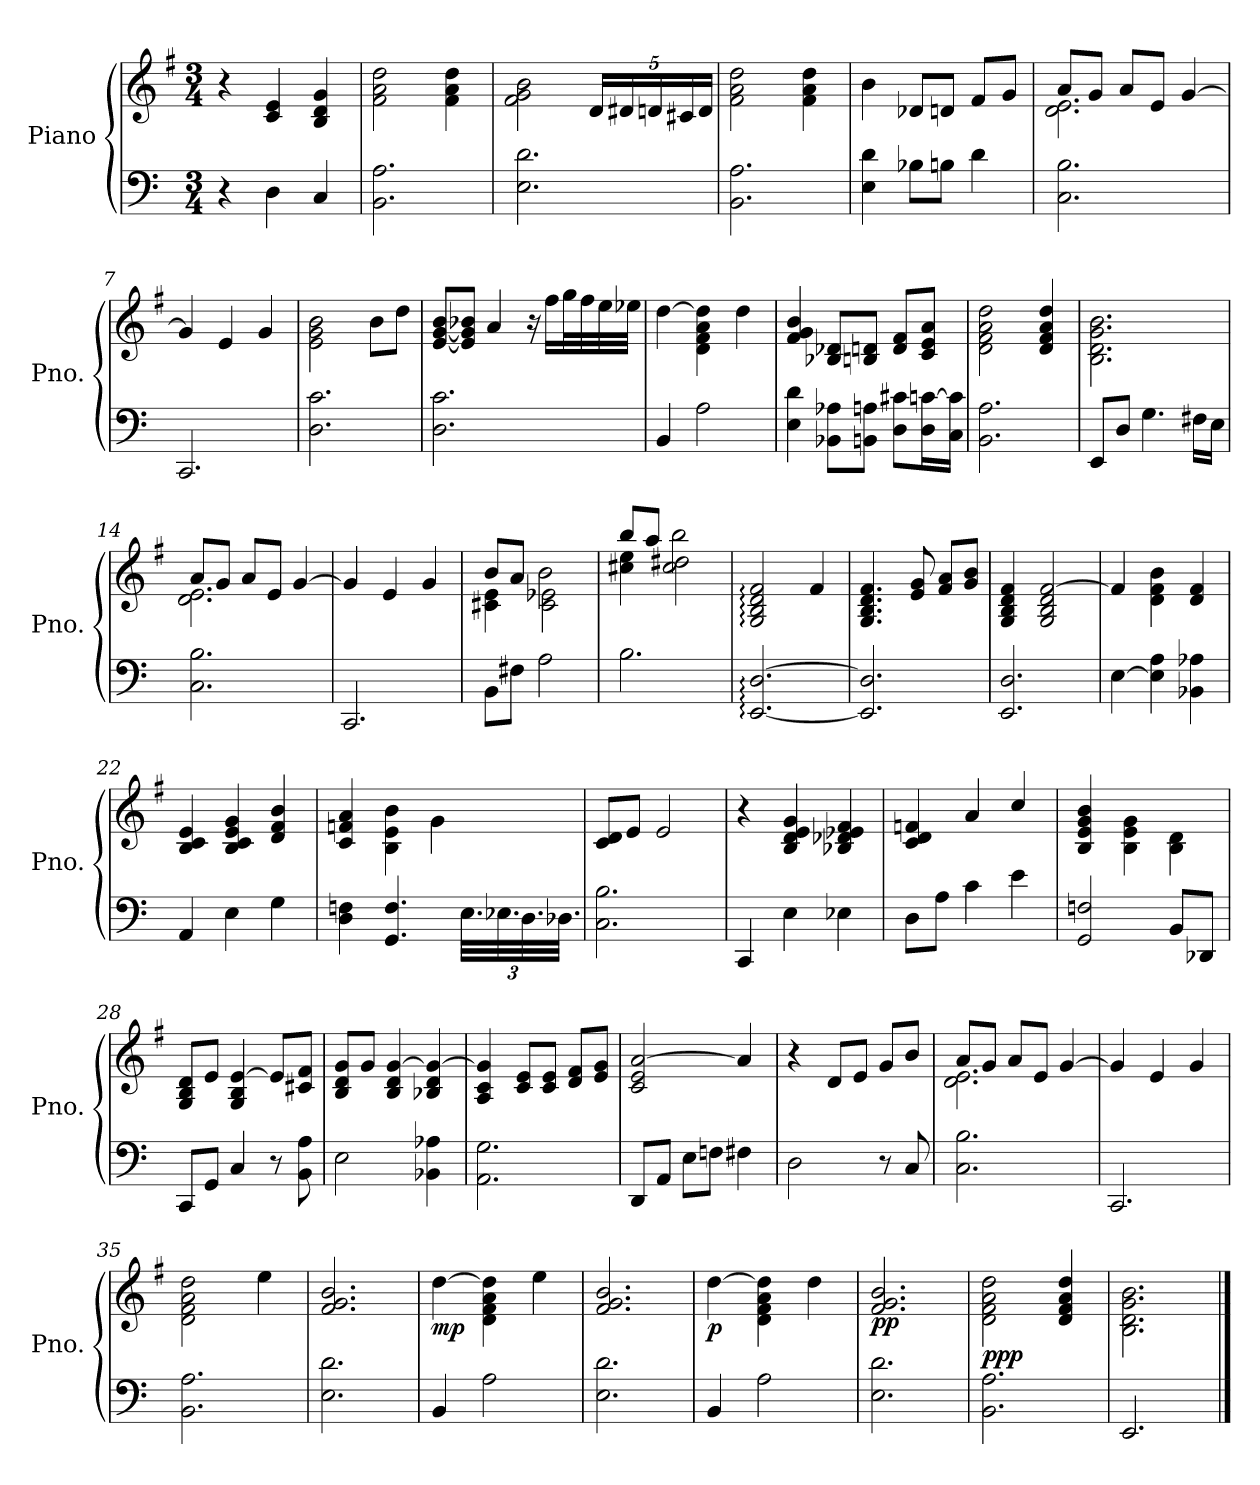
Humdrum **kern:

**kern	**kern	**dynam
*part1	*part1	*part1
*staff2	*staff1	*staff1/2
*I"Piano	*	*
*I'Pno.	*	*
*clefF4	*clefG2	*
*	*k[f#]	*
*M3/4	*M3/4	*
*MM120	*MM120	*
=1	=1	=1
4r	4r	.
4D\	4c/ 4e/	.
4C/	4B/ 4d/ 4g/	.
=2	=2	=2
2.BB\ 2.A\	2f#\ 2a\ 2dd\	.
.	4f#\ 4a\ 4dd\	.
=3	=3	=3
2.E\ 2.d\	2f#\ 2g\ 2b\	.
*	*Xbrackettup	*
.	20d/LL	.
.	20d#X/	.
.	20dn/	.
.	20c#X/	.
.	20d/JJ	.
=4	=4	=4
2.BB\ 2.A\	2f#\ 2a\ 2dd\	.
.	4f#\ 4a\ 4dd\	.
=5	=5	=5
4E\ 4d\	4b\	.
8B-X\L	8d-X/L	.
8Bn\J	8dn/J	.
4d\	8f#/L	.
.	8g/J	.
=6	=6	=6
*	*^	*
2.C\ 2.B\	8a/L	2.d\ 2.e\	.
.	8g/J	.	.
.	8a/L	.	.
.	8e/J	.	.
.	[4g/	.	.
*	*v	*v	*
=7	=7	=7
2.CC/	4g/]	.
.	4e/	.
.	4g/	.
=8	=8	=8
2.D\ 2.c\	2e\ 2g\ 2b\	.
.	8b\L	.
.	8dd\J	.
=9	=9	=9
2.D\ 2.c\	[8e/ [8g/ 8b/L	.
.	8e/] 8g/] 8b-X/J	.
.	4a/	.
.	16r	.
.	16ff#\LL	.
.	32gg\L	.
.	32ff#\	.
.	32ee\	.
.	32ee-X\JJJ	.
!!LO:LB:g=z
=10	=10	=10
4BB/	[4dd\	.
2A\	4d\ 4f#\ 4a\ 4dd\]	.
.	4dd\	.
=11	=11	=11
4E\ 4d\	4f#/ 4g/ 4b/	.
8BB-X\ 8A-X\L	8B-X/ 8d-X/L	.
8BBn\ 8An\J	8Bn/ 8dn/J	.
8D\ 8c#X\L	8d/ 8f#/L	.
16D\ [16cn\L	8c/ 8e/ 8a/J	.
16C\ 16c\]JJ	.	.
=12	=12	=12
2.BB\ 2.A\	2d\ 2f#\ 2a\ 2dd\	.
.	4d/ 4f#/ 4a/ 4dd/	.
=13	=13	=13
8EE/L	2.B\ 2.d\ 2.g\ 2.b\	.
8D/J	.	.
4.G\	.	.
16F#X\LL	.	.
16E\JJ	.	.
=14	=14	=14
*	*^	*
2.C\ 2.B\	8a/L	2.d\ 2.e\	.
.	8g/J	.	.
.	8a/L	.	.
.	8e/J	.	.
.	[4g/	.	.
*	*v	*v	*
=15	=15	=15
2.CC/	4g/]	.
.	4e/	.
.	4g/	.
=16	=16	=16
*	*^	*
8BB\L	8b/L	4c#X\ 4e\	.
8F#X\J	8a/J	.	.
2A\	2b\	2c#\ 2e-X\	.
=17	=17	=17	=17
2.B\	8bb/L	4cc#X\ 4ee\	.
.	8aa/J	.	.
.	2bb\	2cc#\ 2dd#X\	.
*	*v	*v	*
=18	=18	=18
[2.EE/: [2.D/:	2G/: 2B/: 2d/: 2f#/:	.
.	4f#/	.
!!LO:LB:g=z
=19	=19	=19
2.EE/] 2.D/]	4.G/ 4.B/ 4.d/ 4.f#/	.
.	8e/ 8g/	.
.	8f#/ 8a/L	.
.	8g/ 8b/J	.
=20	=20	=20
2.EE/ 2.D/	4G/ 4B/ 4d/ 4f#/	.
.	2G/ 2B/ 2d/ [2f#/	.
=21	=21	=21
[4E\	4f#/]	.
4E\] 4A\	4d\ 4f#\ 4b\	.
4BB-X\ 4A-X\	4d/ 4f#/	.
=22	=22	=22
4AA/	4B/ 4c/ 4e/	.
4E\	4B/ 4c/ 4e/ 4g/	.
4G\	4d/ 4f#/ 4b/	.
=23	=23	=23
4D\ 4Fn\	4c/ 4fn/ 4a/	.
4.GG/ 4.F/	4B\ 4e\ 4b\	.
.	4g\	.
*Xbrackettup	*	*
48.E\LLL	.	.
48.E-X\	.	.
48.D\	.	.
48.D-X\JJJ	.	.
=24	=24	=24
2.C\ 2.B\	8c/ 8d/L	.
.	8e/J	.
.	2e/	.
=25	=25	=25
4CC/	4r	.
4E\	4B/ 4d/ 4e/ 4g/	.
4E-X\	4B-X/ 4d-X/ 4e-X/ 4f#/	.
=26	=26	=26
8D\L	4c/ 4d/ 4fn/	.
8A\J	.	.
4c\	4a/	.
4e\	4cc/	.
=27	=27	=27
2GG/ 2Fn/	4B/ 4e/ 4g/ 4b/	.
.	4B\ 4e\ 4g\	.
8BB/L	4B\ 4d\	.
8DD-X/J	.	.
!!LO:LB:g=z
=28	=28	=28
8CC/L	8G/ 8B/ 8d/L	.
8GG/J	8e/J	.
4C/	4G/ 4B/ [4e/	.
8r	8e/L]	.
8BB\ 8A\	8c#X/ 8f#/J	.
=29	=29	=29
2E\	8B/ 8d/ 8g/L	.
.	8g/J	.
.	4B/ 4d/ [4g/	.
4BB-X\ 4A-X\	4B-X/ 4d/ 4g/_	.
=30	=30	=30
2.AA\ 2.G\	4A/ 4c/ 4g/]	.
.	8c/ 8e/L	.
.	8c/ 8e/J	.
.	8d/ 8f#/L	.
.	8e/ 8g/J	.
=31	=31	=31
8DD/L	2c/ 2e/ [2a/	.
8AA/J	.	.
8E\L	.	.
8Fn\J	.	.
4F#X\	4a/]	.
=32	=32	=32
2D\	4r	.
.	8d/L	.
.	8e/J	.
8r	8g/L	.
8C/	8b/J	.
=33	=33	=33
*	*^	*
2.C\ 2.B\	8a/L	2.d\ 2.e\	.
.	8g/J	.	.
.	8a/L	.	.
.	8e/J	.	.
.	[4g/	.	.
*	*v	*v	*
=34	=34	=34
2.CC/	4g/]	.
.	4e/	.
.	4g/	.
=35	=35	=35
2.BB\ 2.A\	2d\ 2f#\ 2a\ 2dd\	.
.	4ee\	.
=36	=36	=36
2.E\ 2.d\	2.f#/ 2.g/ 2.b/	.
=37	=37	=37
!	!	!LO:DY:b
4BB/	[4dd\	mp
2A\	4d\ 4f#\ 4a\ 4dd\]	.
.	4ee\	.
!!LO:LB:g=z
=38	=38	=38
2.E\ 2.d\	2.f#/ 2.g/ 2.b/	.
=39	=39	=39
!	!	!LO:DY:b
4BB/	[4dd\	p
2A\	4d\ 4f#\ 4a\ 4dd\]	.
.	4dd\	.
=40	=40	=40
!	!	!LO:DY:b
2.E\ 2.d\	2.f#/ 2.g/ 2.b/	pp
=41	=41	=41
!	!	!LO:DY:b
2.BB\ 2.A\	2d\ 2f#\ 2a\ 2dd\	ppp
.	4d/ 4f#/ 4a/ 4dd/	.
=42	=42	=42
2.EE/	2.B\ 2.d\ 2.g\ 2.b\	.
==	==	==
*-	*-	*-
